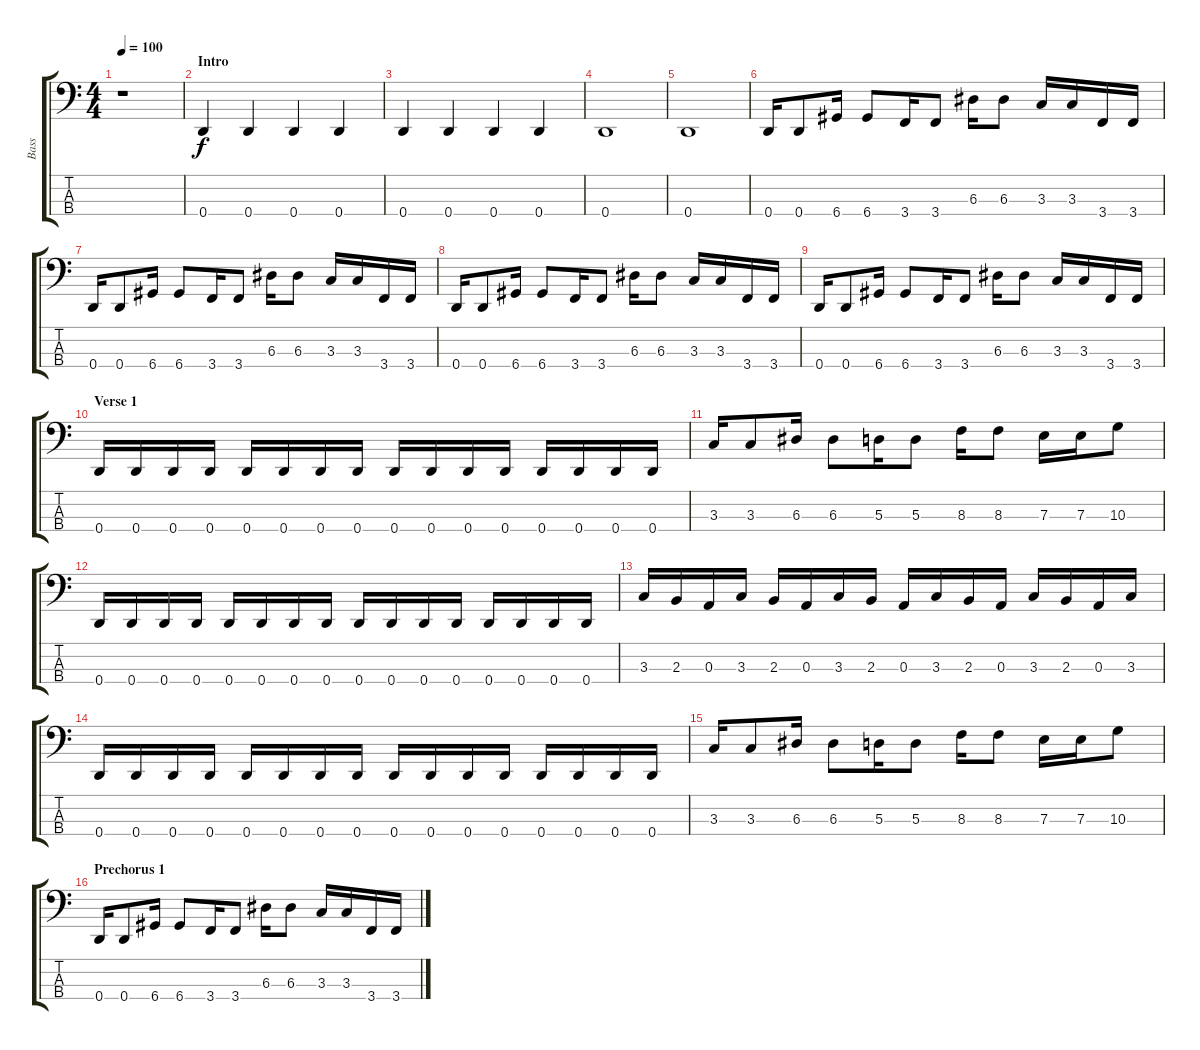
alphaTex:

\track ("Bass" "Bass") {instrument electricbasspick}
\staff {score tabs}
\tuning (G2 D2 A1 D1) {hide}
\ts (4 4)
\tempo 100
\clef f4
\ks c
r.1{dy f instrument electricbasspick} |
\section ("" "Intro")
0.4.4 0.4.4 0.4.4 0.4.4 |
0.4.4 0.4.4 0.4.4 0.4.4 |
0.4.1 |
0.4.1 |
0.4.16 0.4.8 6.4.16 6.4.8 3.4.16 3.4.8 6.3.16 6.3.8 3.3.16 3.3.16 3.4.16 3.4.16 |
0.4.16 0.4.8 6.4.16 6.4.8 3.4.16 3.4.8 6.3.16 6.3.8 3.3.16 3.3.16 3.4.16 3.4.16 |
0.4.16 0.4.8 6.4.16 6.4.8 3.4.16 3.4.8 6.3.16 6.3.8 3.3.16 3.3.16 3.4.16 3.4.16 |
0.4.16 0.4.8 6.4.16 6.4.8 3.4.16 3.4.8 6.3.16 6.3.8 3.3.16 3.3.16 3.4.16 3.4.16 |
\section ("" "Verse 1")
0.4.16 0.4.16 0.4.16 0.4.16 0.4.16 0.4.16 0.4.16 0.4.16 0.4.16 0.4.16 0.4.16 0.4.16 0.4.16 0.4.16 0.4.16 0.4.16 |
3.3.16 3.3.8 6.3.16 6.3.8 5.3.16 5.3.8 8.3.16 8.3.8 7.3.16 7.3.16 10.3.8 |
0.4.16 0.4.16 0.4.16 0.4.16 0.4.16 0.4.16 0.4.16 0.4.16 0.4.16 0.4.16 0.4.16 0.4.16 0.4.16 0.4.16 0.4.16 0.4.16 |
3.3.16 2.3.16 0.3.16 3.3.16 2.3.16 0.3.16 3.3.16 2.3.16 0.3.16 3.3.16 2.3.16 0.3.16 3.3.16 2.3.16 0.3.16 3.3.16 |
0.4.16 0.4.16 0.4.16 0.4.16 0.4.16 0.4.16 0.4.16 0.4.16 0.4.16 0.4.16 0.4.16 0.4.16 0.4.16 0.4.16 0.4.16 0.4.16 |
3.3.16 3.3.8 6.3.16 6.3.8 5.3.16 5.3.8 8.3.16 8.3.8 7.3.16 7.3.16 10.3.8 |
\section ("" "Prechorus 1")
0.4.16 0.4.8 6.4.16 6.4.8 3.4.16 3.4.8 6.3.16 6.3.8 3.3.16 3.3.16 3.4.16 3.4.16
